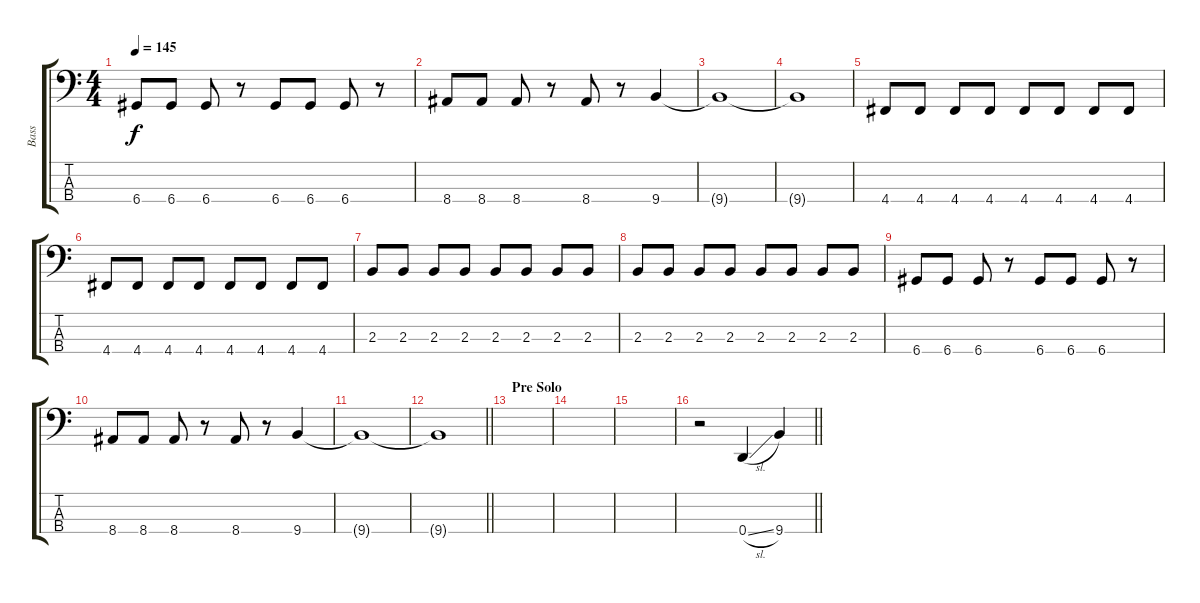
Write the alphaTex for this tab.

\track ("Bass" "Bass") {instrument electricbassfinger}
\staff {score tabs}
\tuning (G2 D2 A1 D1) {hide}
\ts (4 4)
\tempo 145
\clef f4
\ks c
6.4.8{dy f} 6.4.8 6.4.8 r.8 6.4.8 6.4.8 6.4.8 r.8 |
8.4.8 8.4.8 8.4.8 r.8 8.4.8 r.8 9.4.4 |
9.4{t}.1 |
9.4{t}.1 |
4.4.8 4.4.8 4.4.8 4.4.8 4.4.8 4.4.8 4.4.8 4.4.8 |
4.4.8 4.4.8 4.4.8 4.4.8 4.4.8 4.4.8 4.4.8 4.4.8 |
2.3.8 2.3.8 2.3.8 2.3.8 2.3.8 2.3.8 2.3.8 2.3.8 |
2.3.8 2.3.8 2.3.8 2.3.8 2.3.8 2.3.8 2.3.8 2.3.8 |
6.4.8 6.4.8 6.4.8 r.8 6.4.8 6.4.8 6.4.8 r.8 |
8.4.8 8.4.8 8.4.8 r.8 8.4.8 r.8 9.4.4 |
9.4{t}.1 |
\barLineRight lightlight
9.4{t}.1 |
\section ("" "Pre Solo")
|
|
|
\barLineRight lightlight
r.2 0.4{sl}.4 9.4{sl}.4
